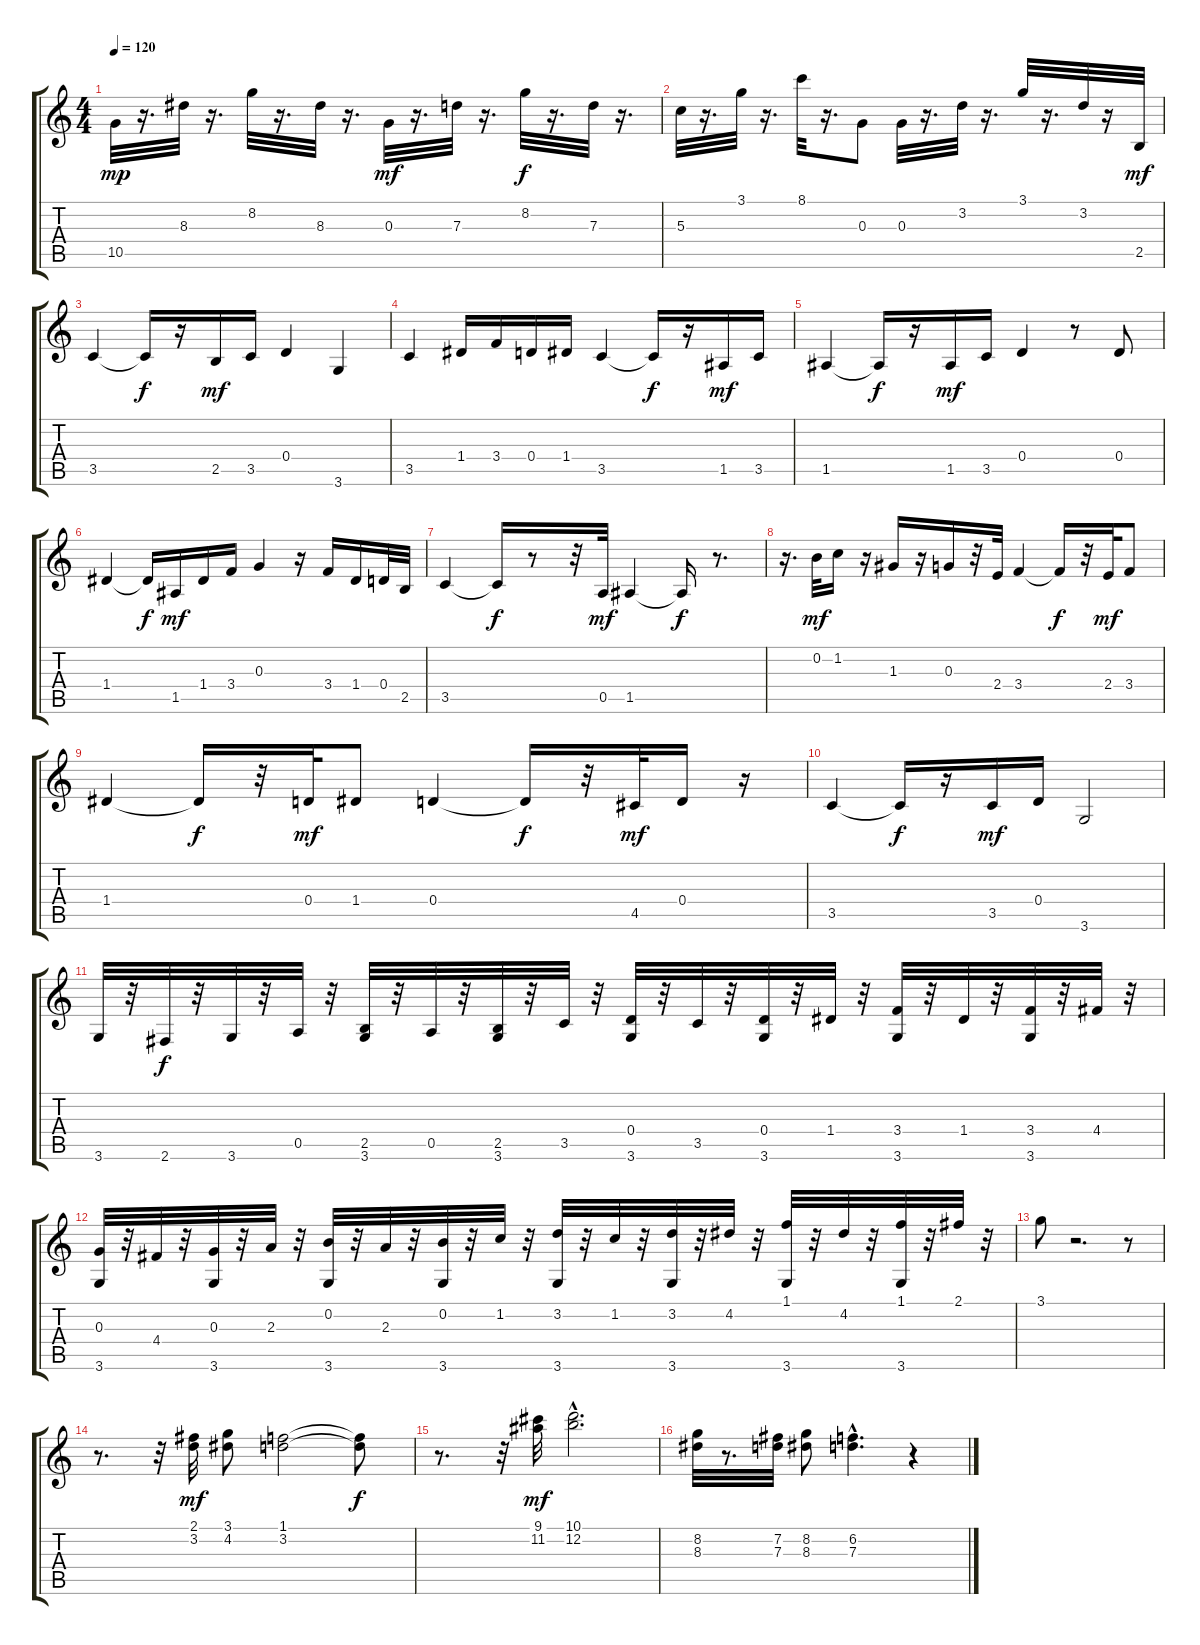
\track "" {instrument distortionguitar}
\staff {score tabs}
\tuning (E4 B3 G3 D3 A2 E2) {hide}
\ts (4 4)
\tempo 120
\clef g2
\ks c
10.5.32{dy mp} r.16{d} 8.3.32 r.16{d} 8.2.32 r.16{d} 8.3.32 r.16{d} 0.3.32{dy mf} r.16{d} 7.3.32 r.16{d} 8.2.32{dy f} r.16{d} 7.3.32 r.16{d} |
5.3.32 r.16{d} 3.1.32 r.16{d} 8.1.32 r.16{d} 0.3.8 0.3.32 r.16{d} 3.2.32 r.16{d} 3.1.32 r.16{d} 3.2.32 r.16 2.5.32{dy mf} |
3.5.4 3.5{t}.16{dy f} r.16 2.5.16{dy mf} 3.5.16 0.4.4 3.6.4 |
3.5.4 1.4.16 3.4.16 0.4.16 1.4.16 3.5.4 3.5{t}.16{dy f} r.16 1.5.16{dy mf} 3.5.16 |
1.5.4 1.5{t}.16{dy f} r.16 1.5.16{dy mf} 3.5.16 0.4.4 r.8 0.4.8 |
1.4.4 1.4{t}.16{dy f} 1.5.16{dy mf} 1.4.16 3.4.16 0.3.4 r.16 3.4.16 1.4.16 0.4.32 2.5.32 |
3.5.4 3.5{t}.16{dy f} r.8 r.32 0.5.32{dy mf} 1.5.4 1.5{t}.16{dy f} r.8{d} |
r.16{d} 0.2.32{dy mf} 1.2.16 r.16 1.3.16 r.16 0.3.16 r.32 2.4.32 3.4.4 3.4{t}.16{dy f} r.32 2.4.32{dy mf} 3.4.8 |
1.4.4 1.4{t}.16{dy f} r.32 0.4.32{dy mf} 1.4.8 0.4.4 0.4{t}.16{dy f} r.32 4.5.32{dy mf} 0.4.16 r.16 |
3.5.4 3.5{t}.16{dy f} r.16 3.5.16{dy mf} 0.4.16 3.6.2 |
3.6.32 r.32 2.6.32{dy f} r.32 3.6.32 r.32 0.5.32 r.32 (2.5 3.6).32 r.32 0.5.32 r.32 (2.5 3.6).32 r.32 3.5.32 r.32 (0.4 3.6).32 r.32 3.5.32 r.32 (0.4 3.6).32 r.32 1.4.32 r.32 (3.4 3.6).32 r.32 1.4.32 r.32 (3.4 3.6).32 r.32 4.4.32 r.32 |
(0.3 3.6).32 r.32 4.4.32 r.32 (0.3 3.6).32 r.32 2.3.32 r.32 (0.2 3.6).32 r.32 2.3.32 r.32 (0.2 3.6).32 r.32 1.2.32 r.32 (3.2 3.6).32 r.32 1.2.32 r.32 (3.2 3.6).32 r.32 4.2.32 r.32 (1.1 3.6).32 r.32 4.2.32 r.32 (1.1 3.6).32 r.32 2.1.32 r.32 |
3.1.8 r.2{d} r.8 |
r.8{d} r.32 (2.1 3.2).32{dy mf} (3.1 4.2).8 (1.1 3.2).2 (1.1{t} 3.2{t}).8{dy f} |
r.8{d} r.32 (9.1 11.2).32{dy mf} (10.1{hac} 12.2{hac}).2{d} |
(8.2 8.3).32 r.8{d} (7.2 7.3).32 (8.2 8.3).8 (6.2{hac} 7.3{hac}).4{d} r.4
